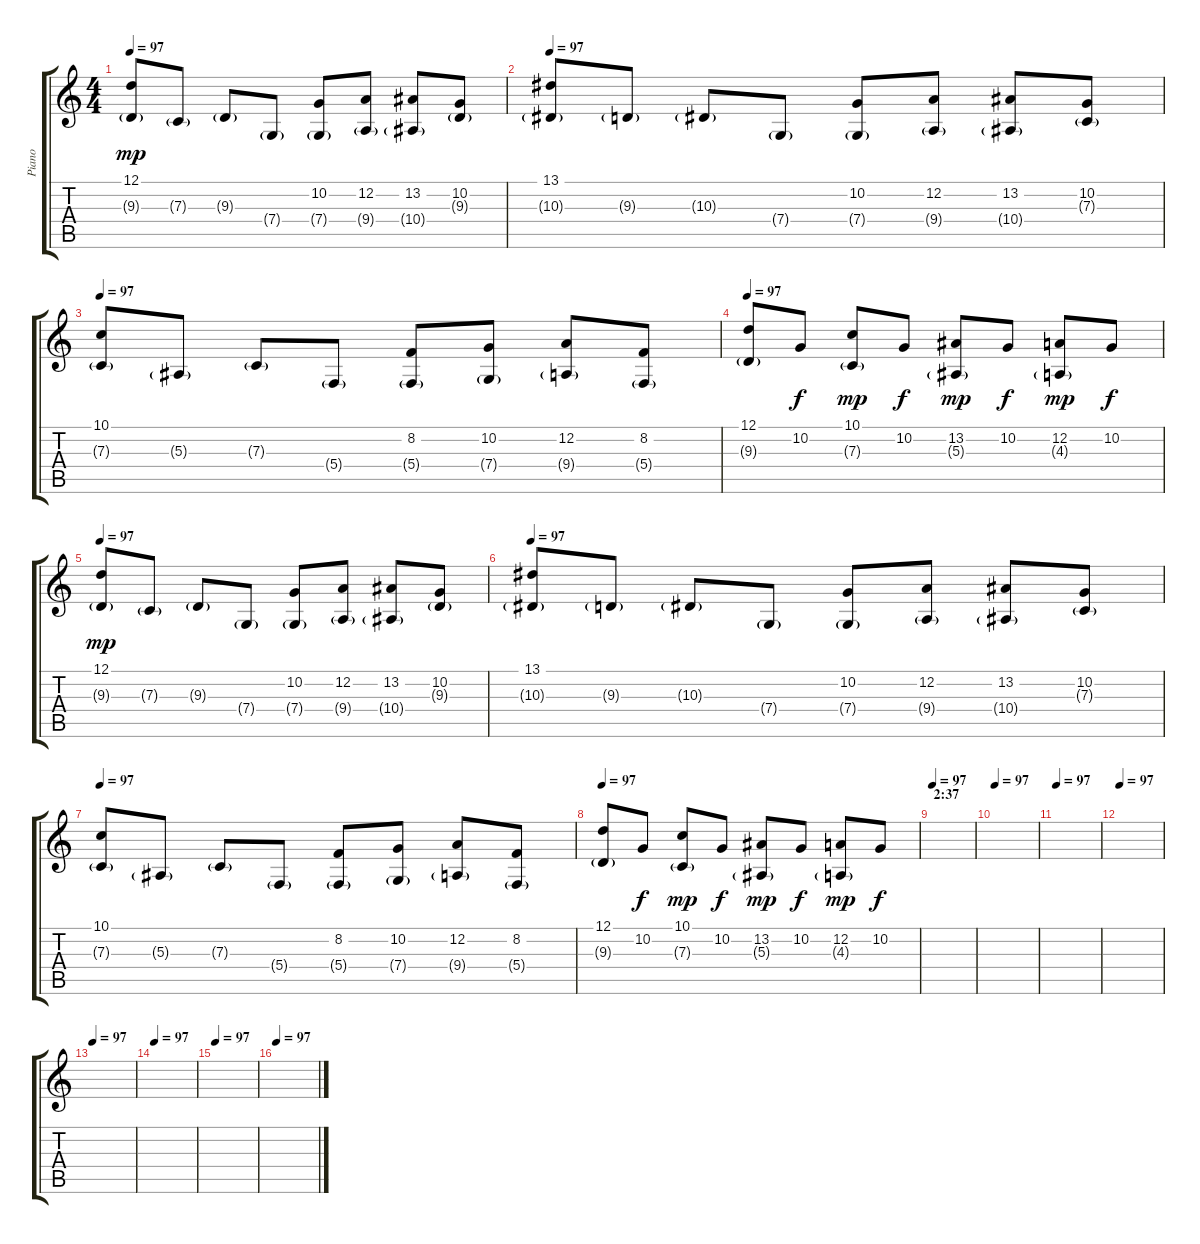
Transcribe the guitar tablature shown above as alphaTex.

\track ("Piano" "Piano") {instrument acousticgrandpiano}
\staff {score tabs}
\tuning (D4 A3 F3 C3 G2 D2) {hide}
\ts (4 4)
\tempo 97
\clef g2
\ks c
(12.1 9.3{g}).8{dy mp} 7.3{g}.8 9.3{g}.8 7.4{g}.8 (10.2 7.4{g}).8 (12.2 9.4{g}).8 (13.2 10.4{g}).8 (10.2 9.3{g}).8 |
\tempo 97
(13.1 10.3{g}).8 9.3{g}.8 10.3{g}.8 7.4{g}.8 (10.2 7.4{g}).8 (12.2 9.4{g}).8 (13.2 10.4{g}).8 (10.2 7.3{g}).8 |
\tempo 97
(10.1 7.3{g}).8 5.3{g}.8 7.3{g}.8 5.4{g}.8 (8.2 5.4{g}).8 (10.2 7.4{g}).8 (12.2 9.4{g}).8 (8.2 5.4{g}).8 |
\tempo 97
(12.1 9.3{g}).8 10.2.8{dy f} (10.1 7.3{g}).8{dy mp} 10.2.8{dy f} (13.2 5.3{g}).8{dy mp} 10.2.8{dy f} (12.2 4.3{g}).8{dy mp} 10.2.8{dy f} |
\tempo 97
(12.1 9.3{g}).8{dy mp} 7.3{g}.8 9.3{g}.8 7.4{g}.8 (10.2 7.4{g}).8 (12.2 9.4{g}).8 (13.2 10.4{g}).8 (10.2 9.3{g}).8 |
\tempo 97
(13.1 10.3{g}).8 9.3{g}.8 10.3{g}.8 7.4{g}.8 (10.2 7.4{g}).8 (12.2 9.4{g}).8 (13.2 10.4{g}).8 (10.2 7.3{g}).8 |
\tempo 97
(10.1 7.3{g}).8 5.3{g}.8 7.3{g}.8 5.4{g}.8 (8.2 5.4{g}).8 (10.2 7.4{g}).8 (12.2 9.4{g}).8 (8.2 5.4{g}).8 |
\tempo 97
(12.1 9.3{g}).8 10.2.8{dy f} (10.1 7.3{g}).8{dy mp} 10.2.8{dy f} (13.2 5.3{g}).8{dy mp} 10.2.8{dy f} (12.2 4.3{g}).8{dy mp} 10.2.8{dy f} |
\section ("" "2:37")
\tempo 100
\tempo 97
|
\tempo 100
\tempo 97
|
\tempo 100
\tempo 97
|
\tempo 100
\tempo 97
|
\tempo 100
\tempo 97
|
\tempo 100
\tempo 97
|
\tempo 100
\tempo 97
|
\tempo 100
\tempo 97
